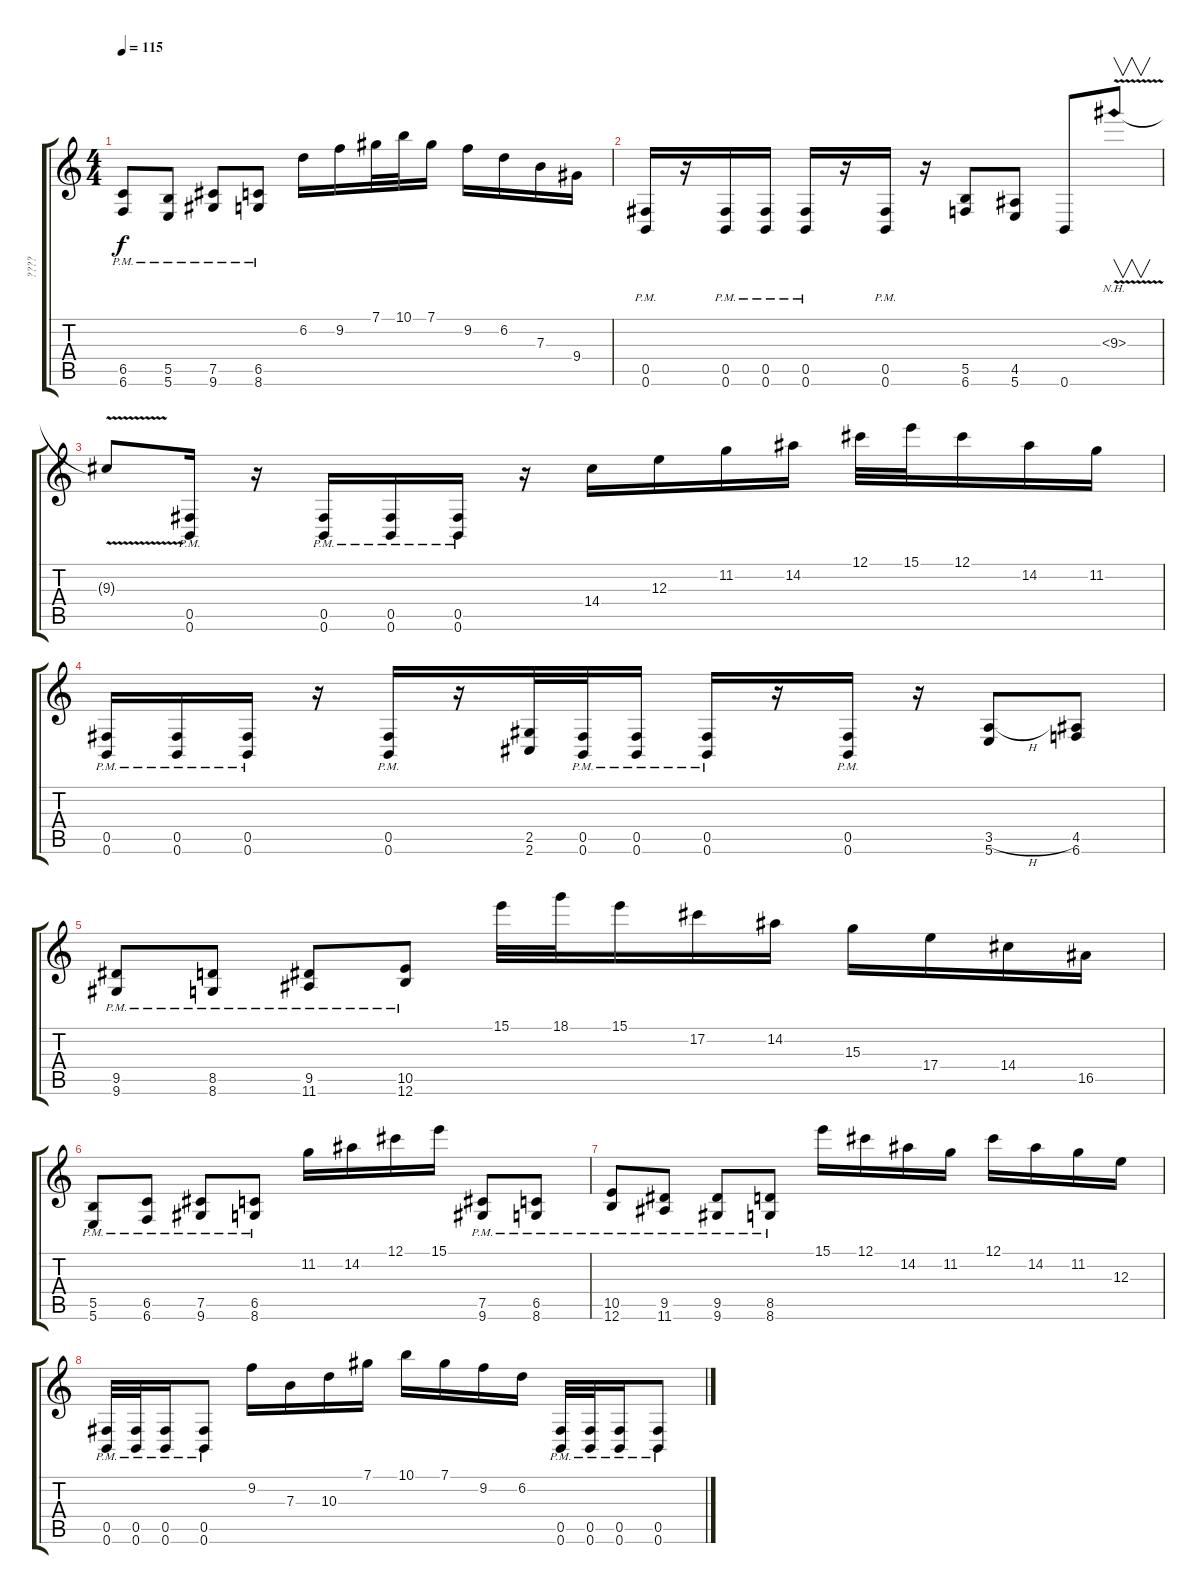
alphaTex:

\track ("????" "????") {instrument distortionguitar}
\staff {score tabs}
\tuning (Db4 Ab3 E3 B2 Gb2 B1) {hide}
\ts (4 4)
\tempo 115
\clef g2
\ks c
(6.5{pm} 6.6{pm}).8{dy f} (5.5{pm} 5.6{pm}).8 (7.5{pm} 9.6{pm}).8 (6.5{pm} 8.6{pm}).8 6.2.16 9.2.16 7.1.32 10.1.32 7.1.16 9.2.16 6.2.16 7.3.16 9.4.16 |
(0.5{pm} 0.6{pm}).16 r.16 (0.5{pm} 0.6{pm}).16 (0.5{pm} 0.6{pm}).16 (0.5{pm} 0.6{pm}).16 r.16 (0.5{pm} 0.6{pm}).16 r.16 (5.5 6.6).8 (4.5 5.6).8 0.6.8 9.3{nh v}.8{v} |
9.3{t}.8 (0.5{pm} 0.6{pm}).16 r.16 (0.5{pm} 0.6{pm}).16 (0.5{pm} 0.6{pm}).16 (0.5{pm} 0.6{pm}).16 r.16 14.4.16 12.3.16 11.2.16 14.2.16 12.1.32 15.1.32 12.1.16 14.2.16 11.2.16 |
(0.5{pm} 0.6{pm}).16 (0.5{pm} 0.6{pm}).16 (0.5{pm} 0.6{pm}).16 r.16 (0.5{pm} 0.6{pm}).16 r.16 (2.5 2.6).32 (0.5{pm} 0.6{pm}).32 (0.5{pm} 0.6{pm}).16 (0.5{pm} 0.6{pm}).16 r.16 (0.5{pm} 0.6{pm}).16 r.16 (3.5{h} 5.6).8 (4.5 6.6).8 |
(9.5{pm} 9.6{pm}).8 (8.5{pm} 8.6{pm}).8 (9.5{pm} 11.6{pm}).8 (10.5{pm} 12.6{pm}).8 15.1.32 18.1.32 15.1.16 17.2.16 14.2.16 15.3.16 17.4.16 14.4.16 16.5.16 |
(5.5{pm} 5.6{pm}).8 (6.5{pm} 6.6{pm}).8 (7.5{pm} 9.6{pm}).8 (6.5{pm} 8.6{pm}).8 11.2.16 14.2.16 12.1.16 15.1.16 (7.5{pm} 9.6{pm}).8 (6.5{pm} 8.6{pm}).8 |
(10.5{pm} 12.6{pm}).8 (9.5{pm} 11.6{pm}).8 (9.5{pm} 9.6{pm}).8 (8.5{pm} 8.6{pm}).8 15.1.16 12.1.16 14.2.16 11.2.16 12.1.16 14.2.16 11.2.16 12.3.16 |
(0.5{pm} 0.6{pm}).32 (0.5{pm} 0.6{pm}).32 (0.5{pm} 0.6{pm}).16 (0.5{pm} 0.6{pm}).8 9.2.16 7.3.16 10.3.16 7.1.16 10.1.16 7.1.16 9.2.16 6.2.16 (0.5{pm} 0.6{pm}).32 (0.5{pm} 0.6{pm}).32 (0.5{pm} 0.6{pm}).16 (0.5{pm} 0.6{pm}).8
